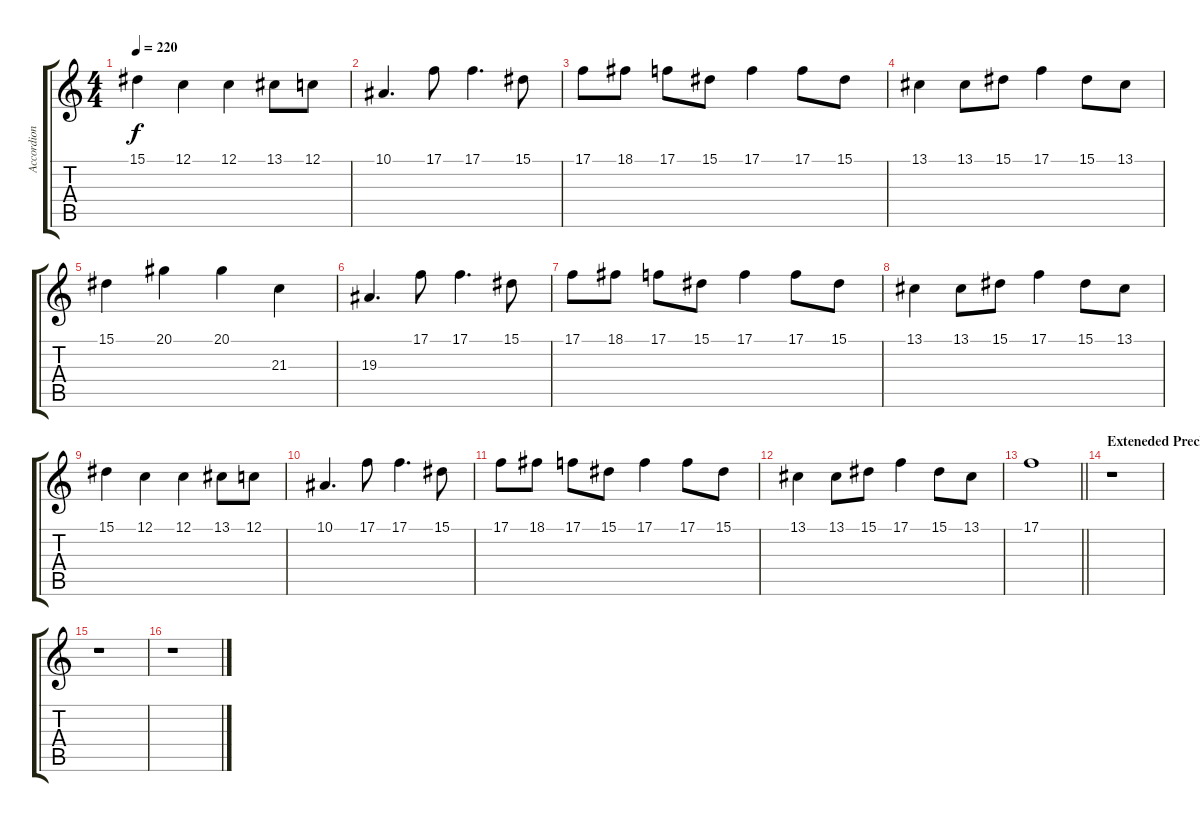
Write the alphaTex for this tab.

\track ("Accordion RH" "Accordion ") {instrument accordion}
\staff {score tabs}
\tuning (C4 G3 Eb3 Bb2 F2 C2) {hide}
\ts (4 4)
\tempo 220
\clef g2
\ks c
15.1.4{dy f} 12.1.4 12.1.4 13.1.8 12.1.8 |
10.1.4{d} 17.1.8 17.1.4{d} 15.1.8 |
17.1.8 18.1.8 17.1.8 15.1.8 17.1.4 17.1.8 15.1.8 |
13.1.4 13.1.8 15.1.8 17.1.4 15.1.8 13.1.8 |
15.1.4 20.1.4 20.1.4 21.3.4 |
19.3.4{d} 17.1.8 17.1.4{d} 15.1.8 |
17.1.8 18.1.8 17.1.8 15.1.8 17.1.4 17.1.8 15.1.8 |
13.1.4 13.1.8 15.1.8 17.1.4 15.1.8 13.1.8 |
15.1.4 12.1.4 12.1.4 13.1.8 12.1.8 |
10.1.4{d} 17.1.8 17.1.4{d} 15.1.8 |
17.1.8 18.1.8 17.1.8 15.1.8 17.1.4 17.1.8 15.1.8 |
13.1.4 13.1.8 15.1.8 17.1.4 15.1.8 13.1.8 |
\barLineRight lightlight
17.1.1 |
\section ("" "Exteneded Prechorus")
r.1 |
r.1 |
r.1
